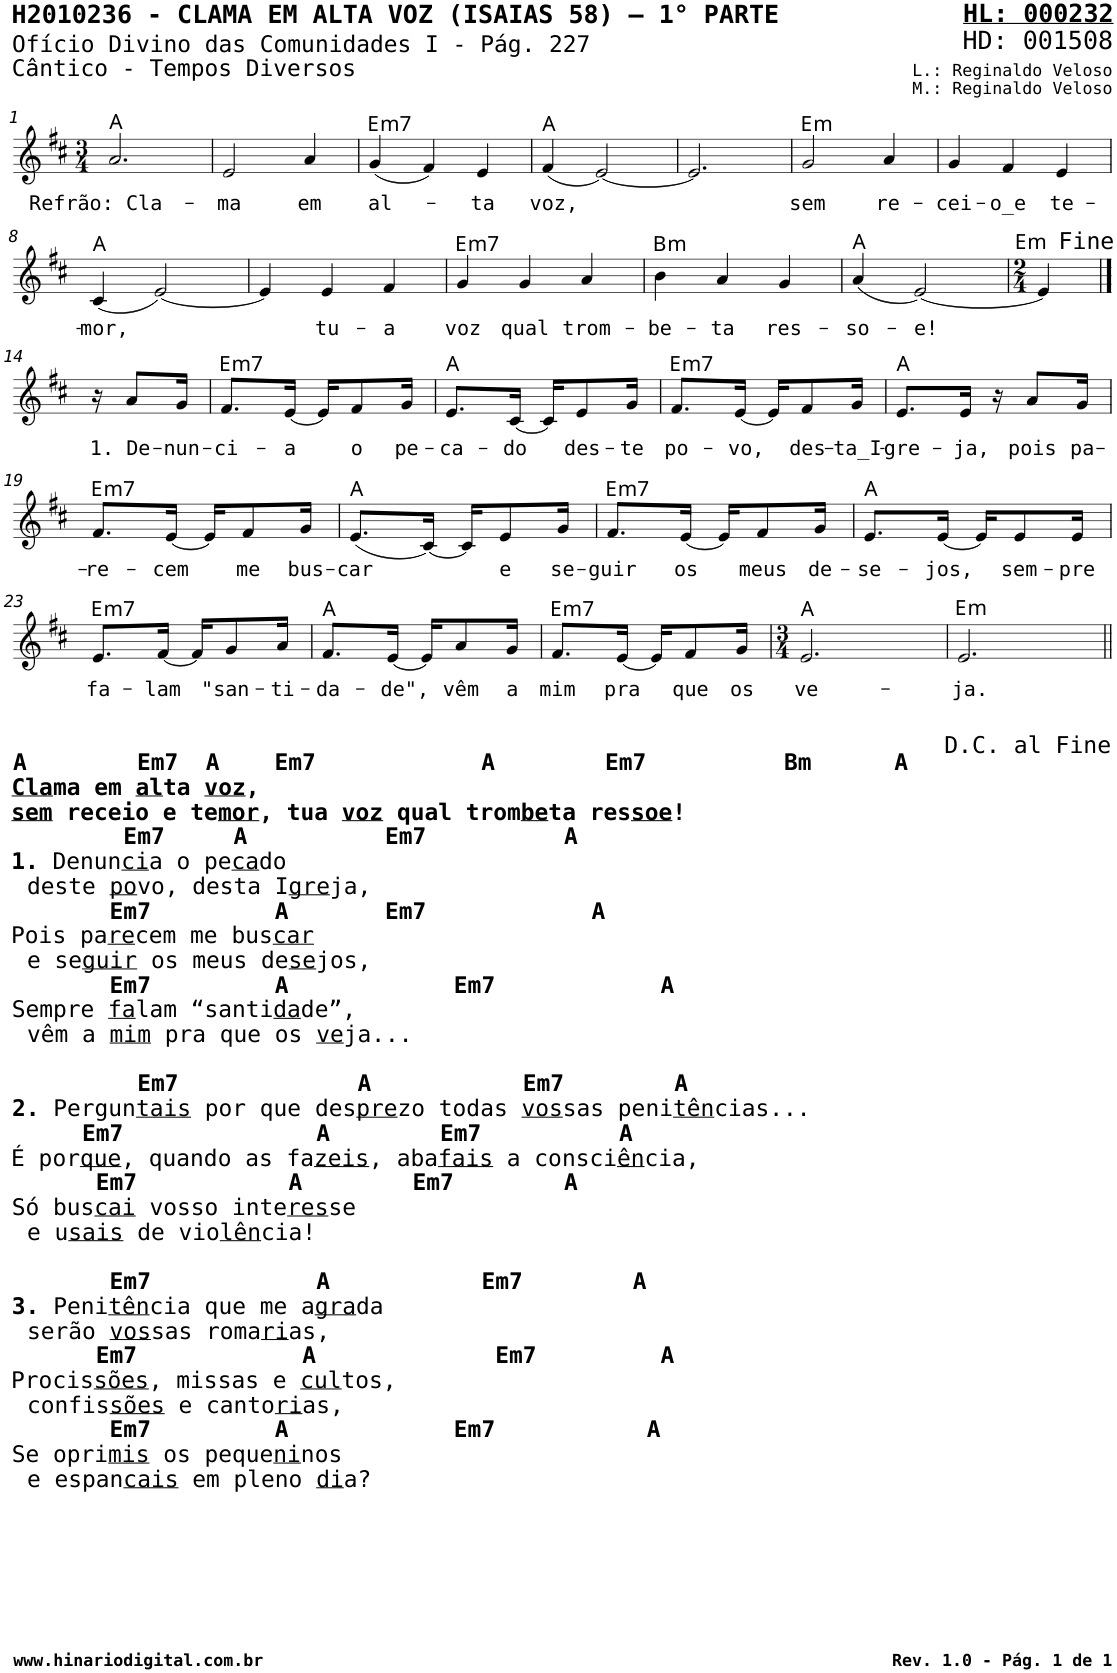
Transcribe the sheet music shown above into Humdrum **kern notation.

**kern	**text	**harte
*part1	*part1	*part1
*staff1	*staff1	*
*I"Voz	*	*
*I'V	*	*
*stria5	*	*
*clefG2	*	*
*k[f#c#]	*	*
*M3/4	*	*
=1	=1	=1
!	!LO:LY:b	!
2.a/	Refrão: Cla-	A:maj
=2	=2	=2
!	!LO:LY:b	!
2e/	-ma	.
!	!LO:LY:b	!
4a/	em	.
=3	=3	=3
!	!LO:LY:b	!LO:H:kt=m7
(4g/	al-	E:min7
4f#/)	.	.
!	!LO:LY:b	!
4e/	-ta	.
=4	=4	=4
!	!LO:LY:b	!
(4f#/	voz,	A:maj
[2e/)	.	.
=5	=5	=5
2.e/]	.	.
=6	=6	=6
!	!LO:LY:b	!LO:H:kt=m
2g/	sem	E:min
!	!LO:LY:b	!
4a/	re-	.
=7	=7	=7
!	!LO:LY:b	!
4g/	-cei-	.
!	!LO:LY:b	!
4f#/	-o_e	.
!	!LO:LY:b	!
4e/	te-	.
!!LO:LB:g=z
=8	=8	=8
!	!LO:LY:b	!
(4c#/	-mor,	A:maj
[2e/)	.	.
=9	=9	=9
4e/]	.	.
!	!LO:LY:b	!
4e/	tu-	.
!	!LO:LY:b	!
4f#/	-a	.
=10	=10	=10
!	!LO:LY:b	!LO:H:kt=m7
4g/	voz	E:min7
!	!LO:LY:b	!
4g/	qual	.
!	!LO:LY:b	!
4a/	trom-	.
=11	=11	=11
!	!LO:LY:b	!LO:H:kt=m
4b\	-be-	B:min
!	!LO:LY:b	!
4a/	-ta	.
!	!LO:LY:b	!
4g/	res-	.
=12	=12	=12
!	!LO:LY:b	!
(4a/	-so-	A:maj
!	!LO:LY:b	!
[2e/)	-e!	.
=13	=13	=13
*M2/4	*	*
!	!	!LO:H:kt=m
4e/]	.	E:min
!!LO:LB:g=z
==14	==14	==14
16r	.	.
!	!LO:LY:b	!
8a/L	1. De-	.
!	!LO:LY:b	!
16g/Jk	-nun-	.
=15	=15	=15
!	!LO:LY:b	!LO:H:kt=m7
8.f#/L	-ci-	E:min7
!	!LO:LY:b	!
[16e/Jk	-a	.
16e/KL]	.	.
!	!LO:LY:b	!
8f#/	o	.
!	!LO:LY:b	!
16g/Jk	pe-	.
=16	=16	=16
!	!LO:LY:b	!
8.e/L	-ca-	A:maj
!	!LO:LY:b	!
[16c#/Jk	-do	.
16c#/KL]	.	.
!	!LO:LY:b	!
8e/	des-	.
!	!LO:LY:b	!
16g/Jk	-te	.
=17	=17	=17
!	!LO:LY:b	!LO:H:kt=m7
8.f#/L	po-	E:min7
!	!LO:LY:b	!
[16e/Jk	-vo,	.
16e/KL]	.	.
!	!LO:LY:b	!
8f#/	des-	.
!	!LO:LY:b	!
16g/Jk	-ta_I-	.
=18	=18	=18
!	!LO:LY:b	!
8.e/L	-gre-	A:maj
!	!LO:LY:b	!
16e/Jk	-ja,	.
16r	.	.
!	!LO:LY:b	!
8a/L	pois	.
!	!LO:LY:b	!
16g/Jk	pa-	.
!!LO:LB:g=z
=19	=19	=19
!	!LO:LY:b	!LO:H:kt=m7
8.f#/L	-re-	E:min7
!	!LO:LY:b	!
[16e/Jk	-cem	.
16e/KL]	.	.
!	!LO:LY:b	!
8f#/	me	.
!	!LO:LY:b	!
16g/Jk	bus-	.
=20	=20	=20
!	!LO:LY:b	!
(8.e/L	-car	A:maj
[16c#/Jk)	.	.
16c#/KL]	.	.
!	!LO:LY:b	!
8e/	e	.
!	!LO:LY:b	!
16g/Jk	se-	.
=21	=21	=21
!	!LO:LY:b	!LO:H:kt=m7
8.f#/L	-guir	E:min7
!	!LO:LY:b	!
[16e/Jk	os	.
16e/KL]	.	.
!	!LO:LY:b	!
8f#/	meus	.
!	!LO:LY:b	!
16g/Jk	de-	.
=22	=22	=22
!	!LO:LY:b	!
8.e/L	-se-	A:maj
!	!LO:LY:b	!
[16e/Jk	-jos,	.
16e/KL]	.	.
!	!LO:LY:b	!
8e/	sem-	.
!	!LO:LY:b	!
16e/Jk	-pre	.
!!LO:LB:g=z
=23	=23	=23
!LO:TX:b:B:t=A &nbsp;      Em7  A    Em7            A        Em7          Bm      A	!	!
!LO:TX:b:t=Cla	!	!
!LO:TX:b:t=ma em	!	!
!LO:TX:b:t=al	!	!
!LO:TX:b:t=ta	!	!
!LO:TX:b:t=voz	!	!
!LO:TX:b:t=,	!	!
!LO:TX:b:t=sem	!	!
!LO:TX:b:t=receio e te	!	!
!LO:TX:b:t=mor	!	!
!LO:TX:b:t=, tua	!	!
!LO:TX:b:t=voz	!	!
!LO:TX:b:t=qual trom	!	!
!LO:TX:b:t=be	!	!
!LO:TX:b:t=ta res	!	!
!LO:TX:b:t=soe	!	!
!LO:TX:b:t=!	!	!
!LO:TX:b:t=Em7     A          Em7          A	!	!
!LO:TX:b:t=1.	!	!
!LO:TX:b:t=Denun	!	!
!LO:TX:b:t=ci	!	!
!LO:TX:b:t=a o pe	!	!
!LO:TX:b:t=ca	!	!
!LO:TX:b:t=do	!	!
!LO:TX:b:t=deste	!	!
!LO:TX:b:t=po	!	!
!LO:TX:b:t=vo, desta I	!	!
!LO:TX:b:t=gre	!	!
!LO:TX:b:t=ja,	!	!
!LO:TX:b:B:t=Em7         A       Em7            A	!	!
!LO:TX:b:t=Pois pa	!	!
!LO:TX:b:t=re	!	!
!LO:TX:b:t=cem me bus	!	!
!LO:TX:b:t=car	!	!
!LO:TX:b:t=e se	!	!
!LO:TX:b:t=guir	!	!
!LO:TX:b:t=os meus de	!	!
!LO:TX:b:t=se	!	!
!LO:TX:b:t=jos,	!	!
!LO:TX:b:B:t=Em7         A            Em7            A	!	!
!LO:TX:b:t=Sempre	!	!
!LO:TX:b:t=fa	!	!
!LO:TX:b:t=lam “santi	!	!
!LO:TX:b:t=da	!	!
!LO:TX:b:t=de”,	!	!
!LO:TX:b:t=vêm a	!	!
!LO:TX:b:t=mim	!	!
!LO:TX:b:t=pra que os	!	!
!LO:TX:b:t=ve	!	!
!LO:TX:b:t=ja...	!	!
!LO:TX:b:B:t=Em7             A           Em7        A	!	!
!LO:TX:b:t=2.	!	!
!LO:TX:b:t=Pergun	!	!
!LO:TX:b:t=tais	!	!
!LO:TX:b:t=por que des	!	!
!LO:TX:b:t=pre	!	!
!LO:TX:b:t=zo todas	!	!
!LO:TX:b:t=vos	!	!
!LO:TX:b:t=sas peni	!	!
!LO:TX:b:t=tên	!	!
!LO:TX:b:t=cias...	!	!
!LO:TX:b:B:t=Em7              A        Em7          A	!	!
!LO:TX:b:t=É por	!	!
!LO:TX:b:t=que	!	!
!LO:TX:b:t=, quando as fa	!	!
!LO:TX:b:t=zeis	!	!
!LO:TX:b:t=, aba	!	!
!LO:TX:b:t=fais	!	!
!LO:TX:b:t=a consci	!	!
!LO:TX:b:t=ên	!	!
!LO:TX:b:t=cia,	!	!
!LO:TX:b:B:t=Em7           A        Em7        A	!	!
!LO:TX:b:t=Só bus	!	!
!LO:TX:b:t=cai	!	!
!LO:TX:b:t=vosso inte	!	!
!LO:TX:b:t=res	!	!
!LO:TX:b:t=se	!	!
!LO:TX:b:t=e u	!	!
!LO:TX:b:t=sais	!	!
!LO:TX:b:t=de vio	!	!
!LO:TX:b:t=lên	!	!
!LO:TX:b:t=cia!	!	!
!LO:TX:b:B:t=Em7            A           Em7        A	!	!
!LO:TX:b:t=3.	!	!
!LO:TX:b:t=Peni	!	!
!LO:TX:b:t=tên	!	!
!LO:TX:b:t=cia que me a	!	!
!LO:TX:b:t=gra	!	!
!LO:TX:b:t=da	!	!
!LO:TX:b:t=serão	!	!
!LO:TX:b:t=vos	!	!
!LO:TX:b:t=sas roma	!	!
!LO:TX:b:t=ri	!	!
!LO:TX:b:t=as,	!	!
!LO:TX:b:B:t=Em7            A             Em7         A	!	!
!LO:TX:b:t=Procis	!	!
!LO:TX:b:t=sões	!	!
!LO:TX:b:t=, missas e	!	!
!LO:TX:b:t=cul	!	!
!LO:TX:b:t=tos,	!	!
!LO:TX:b:t=confis	!	!
!LO:TX:b:t=sões	!	!
!LO:TX:b:t=e canto	!	!
!LO:TX:b:t=ri	!	!
!LO:TX:b:t=as,	!	!
!LO:TX:b:B:t=Em7         A            Em7           A	!	!
!LO:TX:b:t=Se opri	!	!
!LO:TX:b:t=mis	!	!
!LO:TX:b:t=os peque	!	!
!LO:TX:b:t=ni	!	!
!LO:TX:b:t=nos	!	!
!LO:TX:b:t=e espan	!	!
!LO:TX:b:t=cais	!	!
!LO:TX:b:t=em pleno	!	!
!LO:TX:b:t=di	!	!
!LO:TX:b:t=a?	!	!
!	!LO:LY:b	!LO:H:kt=m7
8.e/L	fa-	E:min7
!	!LO:LY:b	!
[16f#/Jk	-lam	.
16f#/KL]	.	.
!	!LO:LY:b	!
8g/	"san-	.
!	!LO:LY:b	!
16a/Jk	-ti-	.
=24	=24	=24
!	!LO:LY:b	!
8.f#/L	-da-	A:maj
!	!LO:LY:b	!
[16e/Jk	-de",	.
16e/KL]	.	.
!	!LO:LY:b	!
8a/	vêm	.
!	!LO:LY:b	!
16g/Jk	a	.
=25	=25	=25
!	!LO:LY:b	!LO:H:kt=m7
8.f#/L	mim	E:min7
!	!LO:LY:b	!
[16e/Jk	pra	.
16e/KL]	.	.
!	!LO:LY:b	!
8f#/	que	.
!	!LO:LY:b	!
16g/Jk	os	.
=26	=26	=26
*M3/4	*	*
!	!LO:LY:b	!
2.e/	ve-	A:maj
=27	=27	=27
!	!LO:LY:b	!LO:H:kt=m
2.e/	-ja.	E:min
=||	=||	=||
*-	*-	*-
